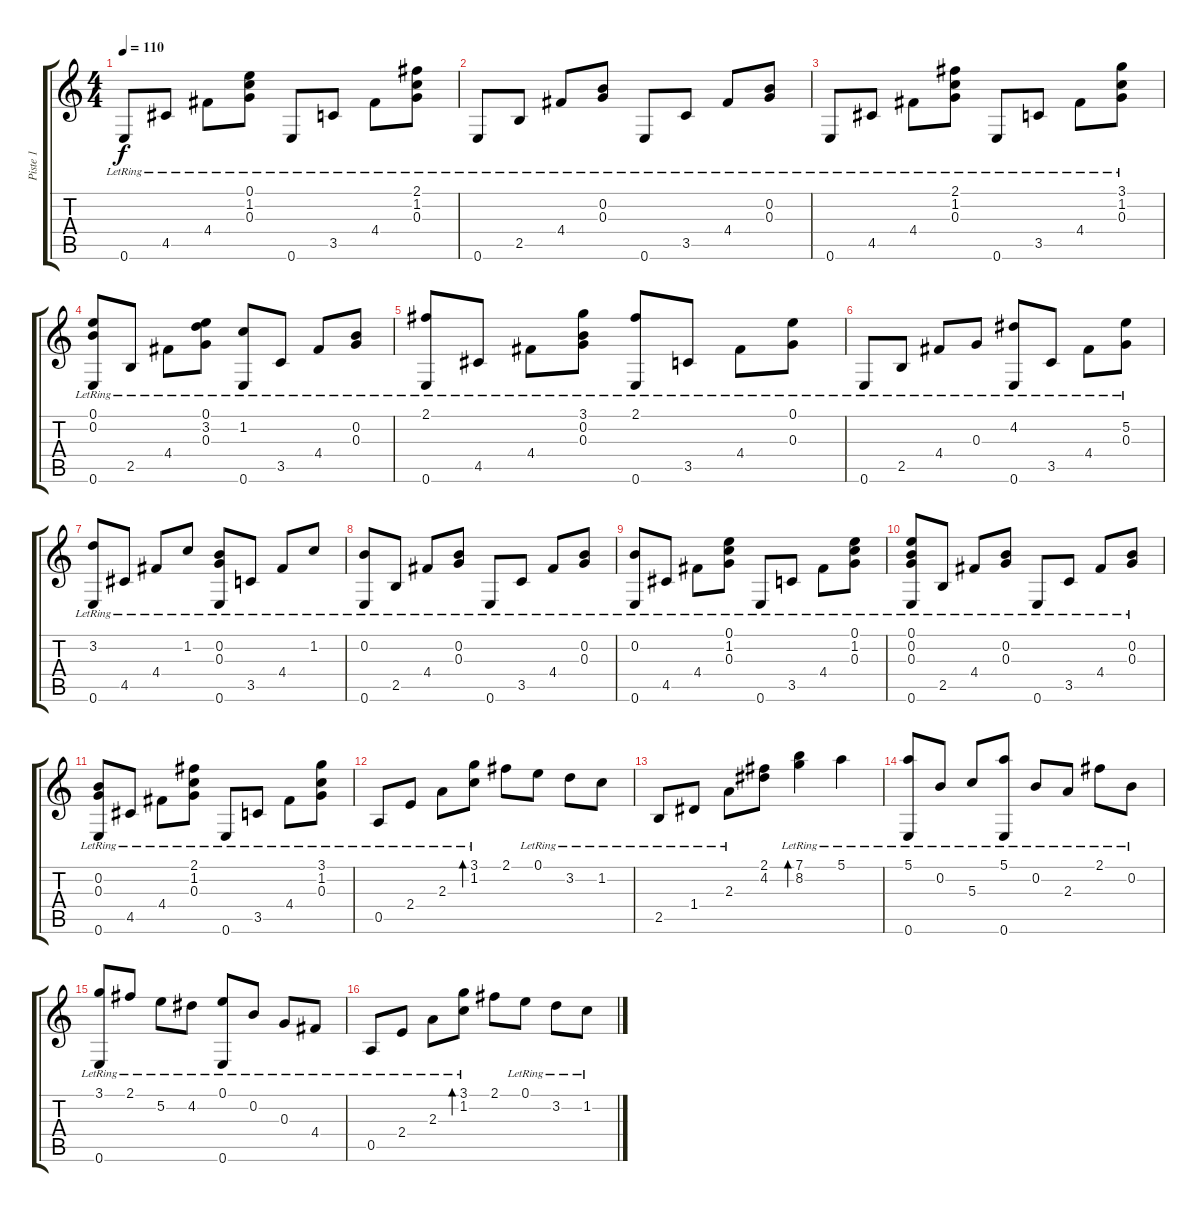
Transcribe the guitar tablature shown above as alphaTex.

\track ("Piste 1" "Piste 1") {instrument acousticguitarnylon}
\staff {score tabs}
\tuning (E4 B3 G3 D3 A2 E2) {hide}
\ts (4 4)
\tempo 110
\clef g2
\ks c
0.6{lr}.8{dy f} 4.5{lr}.8 4.4{lr}.8 (0.1{lr} 1.2{lr} 0.3{lr}).8 0.6{lr}.8 3.5{lr}.8 4.4{lr}.8 (2.1{lr} 1.2{lr} 0.3{lr}).8 |
0.6{lr}.8 2.5{lr}.8 4.4{lr}.8 (0.2{lr} 0.3{lr}).8 0.6{lr}.8 3.5{lr}.8 4.4{lr}.8 (0.2{lr} 0.3{lr}).8 |
0.6{lr}.8 4.5{lr}.8 4.4{lr}.8 (2.1{lr} 1.2{lr} 0.3{lr}).8 0.6{lr}.8 3.5{lr}.8 4.4{lr}.8 (3.1{lr} 1.2{lr} 0.3{lr}).8 |
(0.1{lr} 0.2{lr} 0.6{lr}).8 2.5{lr}.8 4.4{lr}.8 (0.1{lr} 3.2{lr} 0.3).8 (1.2{lr} 0.6{lr}).8 3.5{lr}.8 4.4{lr}.8 (0.2{lr} 0.3{lr}).8 |
(2.1{lr} 0.6{lr}).8 4.5{lr}.8 4.4{lr}.8 (3.1{lr} 0.2{lr} 0.3{lr}).8 (2.1{lr} 0.6{lr}).8 3.5{lr}.8 4.4{lr}.8 (0.1{lr} 0.3{lr}).8 |
0.6{lr}.8 2.5{lr}.8 4.4{lr}.8 0.3{lr}.8 (4.2{lr} 0.6{lr}).8 3.5{lr}.8 4.4{lr}.8 (5.2{lr} 0.3{lr}).8 |
(3.2{lr} 0.6{lr}).8 4.5{lr}.8 4.4{lr}.8 1.2{lr}.8 (0.2{lr} 0.3{lr} 0.6{lr}).8 3.5{lr}.8 4.4{lr}.8 1.2{lr}.8 |
(0.2{lr} 0.6{lr}).8 2.5{lr}.8 4.4{lr}.8 (0.2{lr} 0.3{lr}).8 0.6{lr}.8 3.5{lr}.8 4.4{lr}.8 (0.2{lr} 0.3{lr}).8 |
(0.2{lr} 0.6{lr}).8 4.5{lr}.8 4.4{lr}.8 (0.1{lr} 1.2{lr} 0.3{lr}).8 0.6{lr}.8 3.5{lr}.8 4.4{lr}.8 (0.1{lr} 1.2{lr} 0.3{lr}).8 |
(0.1{lr} 0.2{lr} 0.3 0.6{lr}).8 2.5{lr}.8 4.4{lr}.8 (0.2{lr} 0.3{lr}).8 0.6{lr}.8 3.5{lr}.8 4.4{lr}.8 (0.2{lr} 0.3{lr}).8 |
(0.2{lr} 0.3{lr} 0.6{lr}).8 4.5{lr}.8 4.4{lr}.8 (2.1{lr} 1.2{lr} 0.3{lr}).8 0.6{lr}.8 3.5{lr}.8 4.4{lr}.8 (3.1{lr} 1.2{lr} 0.3{lr}).8 |
0.5{lr}.8 2.4{lr}.8 2.3{lr}.8 (3.1{lr} 1.2{lr}).8{bd 120} 2.1.8 0.1{lr}.8 3.2{lr}.8 1.2{lr}.8 |
2.5{lr}.8 1.4{lr}.8 2.3{lr}.8 (2.1 4.2).8 (7.1 8.2{lr}).4{bd 120} 5.1{lr}.4 |
(5.1{lr} 0.6{lr}).8 0.2{lr}.8 5.3{lr}.8 (5.1{lr} 0.6{lr}).8 0.2{lr}.8 2.3{lr}.8 2.1{lr}.8 0.2{lr}.8 |
(3.1{lr} 0.6{lr}).8 2.1{lr}.8 5.2{lr}.8 4.2{lr}.8 (0.1{lr} 0.6{lr}).8 0.2{lr}.8 0.3{lr}.8 4.4{lr}.8 |
0.5{lr}.8 2.4{lr}.8 2.3{lr}.8 (3.1{lr} 1.2{lr}).8{bd 120} 2.1.8 0.1{lr}.8 3.2{lr}.8 1.2{lr}.8
